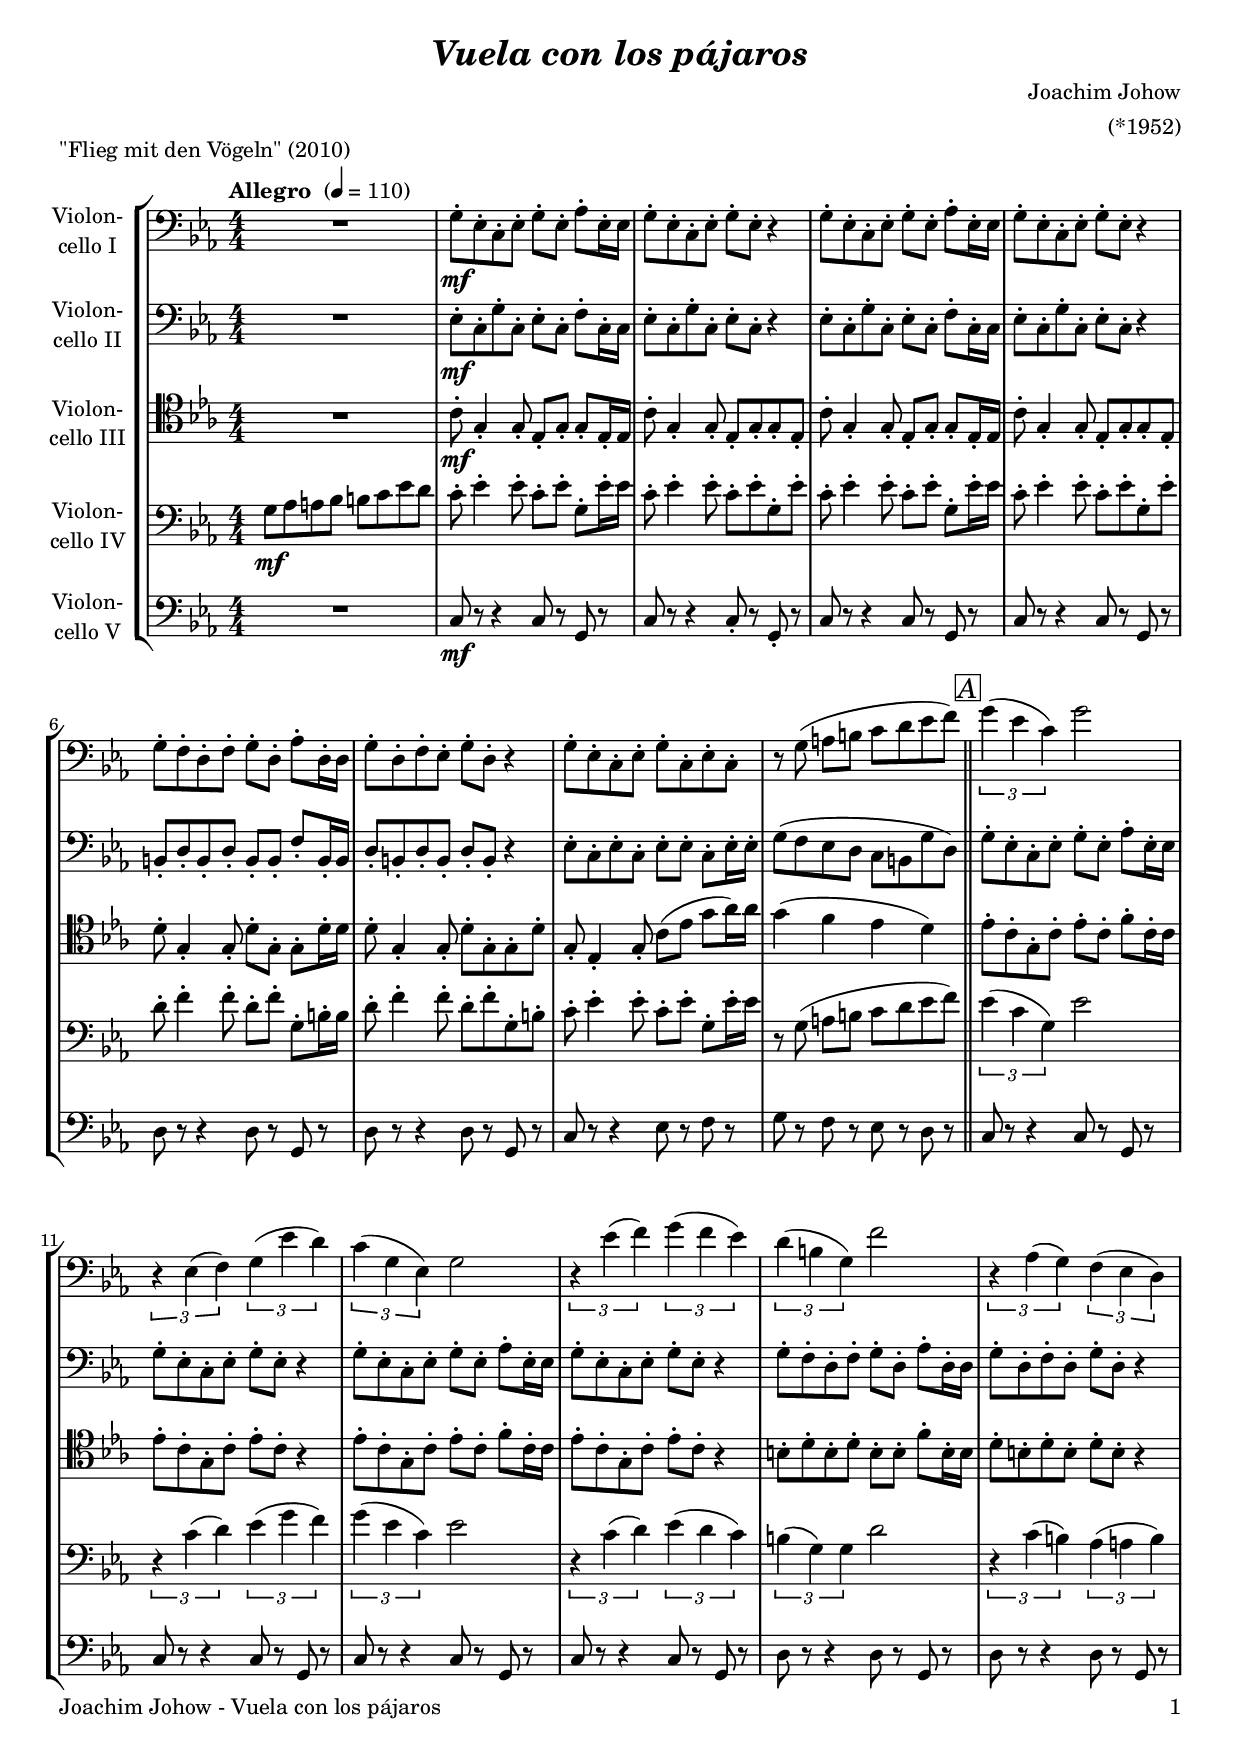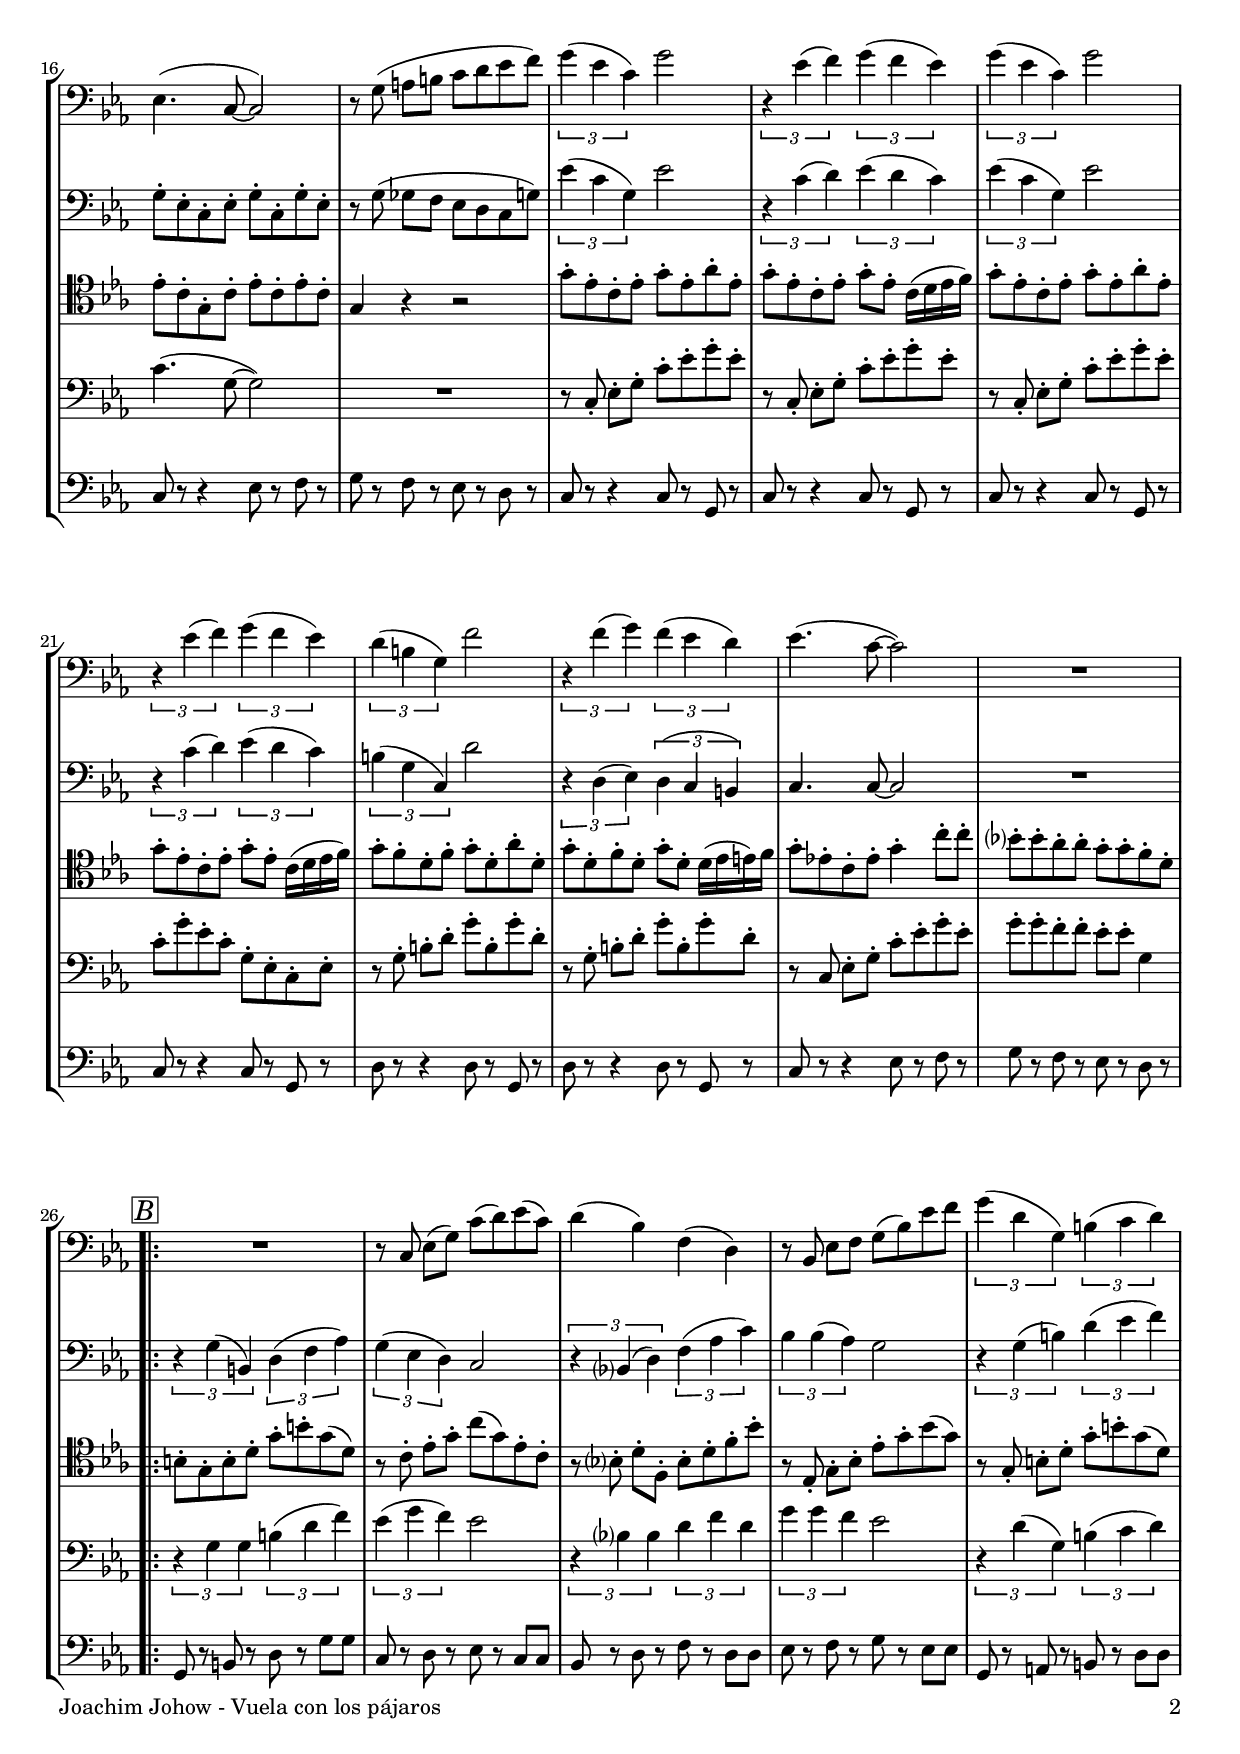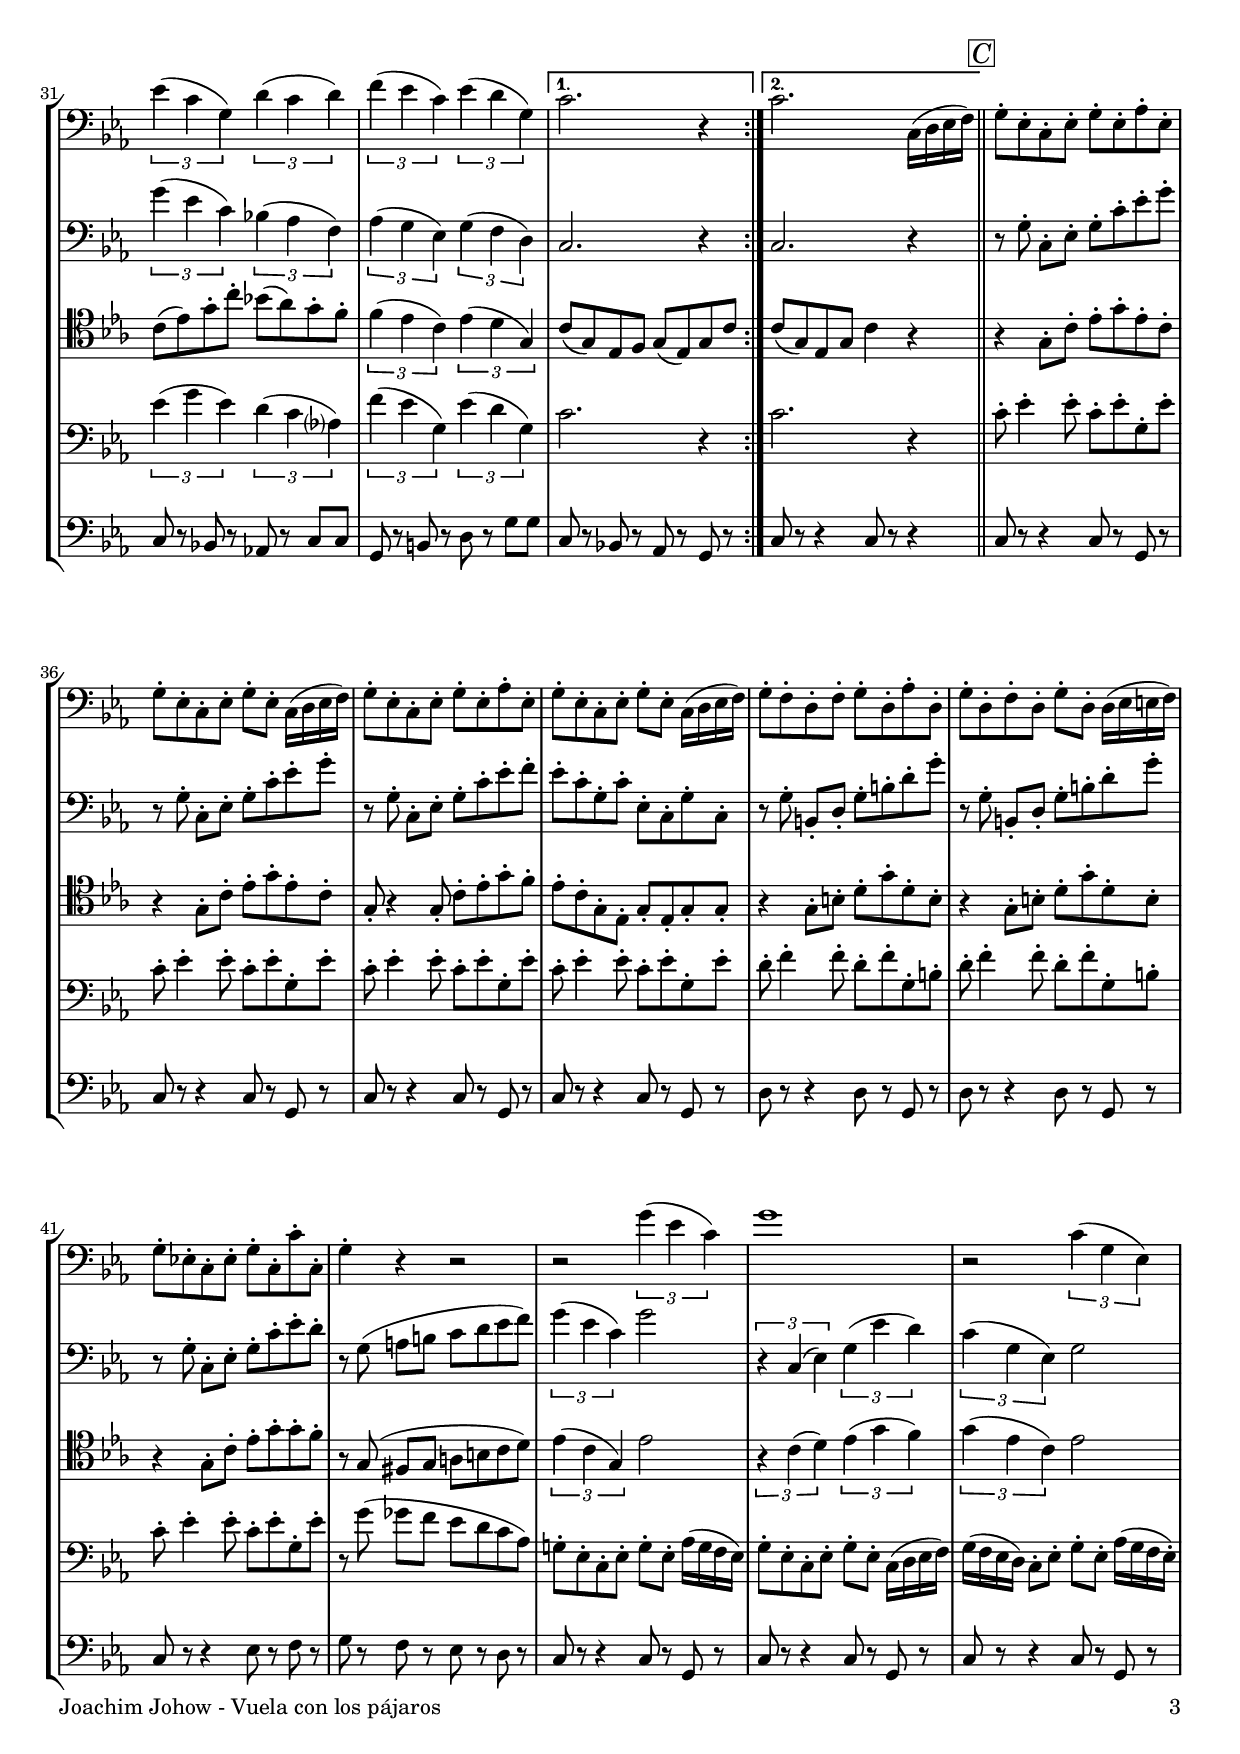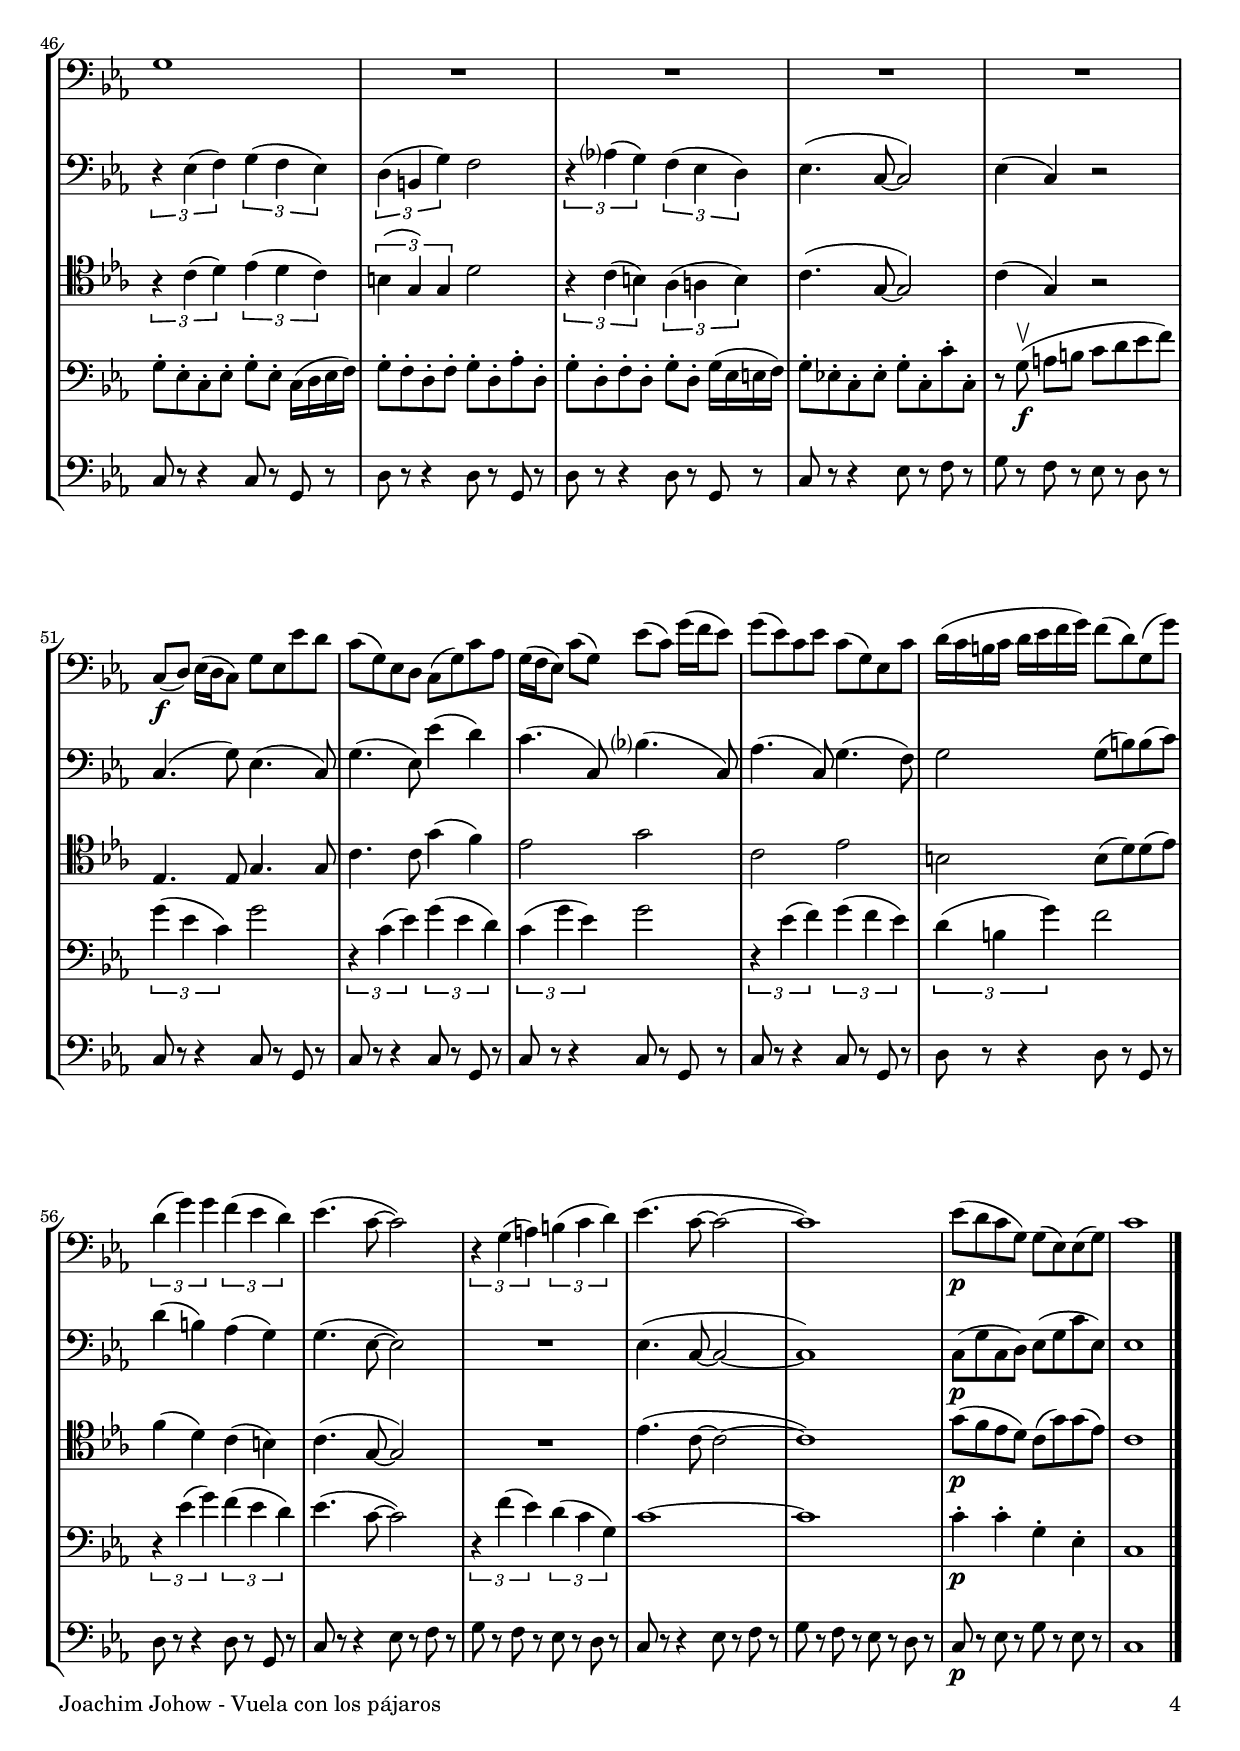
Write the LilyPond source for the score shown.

\version "2.18.2"
\include "deutsch.ly"

#(set-global-staff-size 19)

\header {
  title     = \markup \bold \italic "Vuela con los pájaros"
  composer  = "Joachim Johow"
  arranger  = "(*1952)"
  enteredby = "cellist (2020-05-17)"
  piece     = "\"Flieg mit den Vögeln\" (2010)"
}

voiceconsts = {
 \key f \major
 \time 4/4
 \clef "bass"
 \numericTimeSignature
 \compressFullBarRests
 \tempo "Allegro " 4=110
}

mihi = "clarinet"
milo = "cello"

boxa = { \bar "||" \mark \markup \box \italic "A" }
boxb = {           \mark \markup \box \italic "B" }
boxc = { \bar "||" \mark \markup \box \italic "C" }

arco = \markup \italic "arco"
dolc = \markup \italic "dolce"
rit  = \mark \markup \box \italic "rit."
pizz = \markup \italic "pizz."

va = \relative c' {
  \voiceconsts

  R1
  a8-.\mf f-. d-. f-. a-. f-. b-. f16-. f
  a8-. f-. d-. f-. a-. f-. r4
  a8-. f-. d-. f-. a-. f-. b-. f16-. f
  a8-. f-. d-. f-. a-. f-. r4
  
  a8-. g-. e-. g-. a-. e-. b'-. e,16-. e
  a8-. e-. g-. f-. a-. e-. r4
  a8-. f-. d-. f-. a-. d,-. f-. d-.
  r a'( \noBeam h cis d e f g) \boxa

  \tuplet 3/2 2 { a4( f d) } a'2
  \tuplet 3/2 2 { r4 f,( g) a( f' e) }
  \tuplet 3/2 2 { d( a f) } a2
  \tuplet 3/2 2 { r4 f'( g) a( g f) }
  \tuplet 3/2 2 { e( cis a) } g'2

  \tuplet 3/2 2 { r4 b,( a) g( f e) }
  f4.( d8~ d2)
  r8 a'( \noBeam h cis d e f g)
  \tuplet 3/2 2 { a4( f d) } a'2
  \tuplet 3/2 2 { r4 f( g) a( g f) }

  \tuplet 3/2 2 { a( f d) } a'2
  \tuplet 3/2 2 { r4 f( g) a( g f) }
  \tuplet 3/2 2 { e( cis a) } g'2
  \tuplet 3/2 2 { r4 g( a) g( f e) }
  f4.( d8~ d2)

  R1
  \repeat volta 2 {
    \boxb R
    r8 d, \noBeam f( a) d( e) f( d)
    e4( c) g( e)
    r8 c \noBeam f g a( c) f g

    \tuplet 3/2 2 { a4( e a,) cis( d e) }
    \tuplet 3/2 2 { f( d a) e'( d e) }
    \tuplet 3/2 2 { g( f d) f( e a,) }
  }
  \alternative {
    { d2. r4 }
    { d2. d,16( e f g) }
  } \boxc
  
  a8-. f-. d-. f-. a-. f-. b-. f-.
  a-. f-. d-. f-. a-. f-. d16( e f g)
  a8-. f-. d-. f-. a-. f-. b-. f-.
  a-. f-. d-. f-. a-. f-. d16( e f g)

  a8-. g-. e-. g-. a-. e-. b'-. e,-.
  a-. e-. g-. e-. a-. e-. e16( f fis g)
  a8-. f!-. d-. f-. a-. d,-. d'-. d,-.
  a'4-. r r2
  r \tuplet 3/2 2 { a'4( f d) }

  a'1
  r2 \tuplet 3/2 2 { d,4( a f) }
  a1
  
  R1*4
  d,8(\f e) f16( e d8) a' f f' e
  d( a) f e d( a') d b
  a16( g f8) d'( a) f'( d) a'16( g f8)
  a( f) d f d( a) f d'

  e16( d cis d e f g a) g8( e) a,( a')
  \tuplet 3/2 2 { e4( a) a g( f e) }
  f4.( d8~ d2)

  \tuplet 3/2 2 { r4 a( h) cis( d e) }
  f4.( d8~ d2~
  d1)
  f8(\p e d a) a( f) f( a)
  d1 \bar "|."
}

vb = \relative c {
  \voiceconsts

  R1
  f8-.\mf d-. a'-. d,-. f-. d-. g-. d16-. d
  f8-. d-. a'-. d,-. f-. d-. r4
  f8-. d-. a'-. d,-. f-. d-. g-. d16-. d
  f8-. d-. a'-. d,-. f-. d-. r4
  
  cis8-. e-. cis-. e-. cis-. cis-. g'-. cis,16-. cis
  e8-. cis-. e-. cis-. e-. cis-. r4
  f8-. d-. f-. d-. f-. f-. d-. f16-. f-.
  a8( g f e d cis a' e) \boxa

  a-. f-. d-. f-. a-. f-. b-. f16-. f
  a8-. f-. d-. f-. a-. f-. r4
  a8-. f-. d-. f-. a-. f-. b-. f16-. f
  a8-. f-. d-. f-. a-. f-. r4
  a8-. g-. e-. g-. a-. e-. b'-. e,16-. e

  a8-. e-. g-. e-. a-. e-. r4
  a8-. f-. d-. f-. a-. d,-. a'-. f-.
  r a( \noBeam as g f e d a')
  \tuplet 3/2 2 { f'4( d a) } f'2
  \tuplet 3/2 2 { r4 d( e) f( e d) }

  \tuplet 3/2 2 { f( d a) } f'2
  \tuplet 3/2 2 { r4 d( e) f( e d) }
  \tuplet 3/2 2 { cis( a d,) } e'2
  \tuplet 3/2 2 { r4 e,( f) e( d cis) }
  d4. d8~ d2

  R1
  \repeat volta 2 {
    \boxb \tuplet 3/2 2 { r4 a'( cis,) e( g b) }
    \tuplet 3/2 2 { a( f e) } d2
    \tuplet 3/2 2 { r4 c?( e) g( b d) }
    \tuplet 3/2 2 { c c( b) } a2

    \tuplet 3/2 2 { r4 a( cis) e( f g) }
    \tuplet 3/2 2 { a( f d) c!( b g) }
    \tuplet 3/2 2 { b( a f) a( g e) }
  }
  \alternative {
    { d2. r4 }
    { d2. r4 }
  } \boxc

  r8 a'-. \noBeam d,-. f-. a-. d-. f-. a-.
  r a,-. \noBeam d,-. f-. a-. d-. f-. a-.
  r a,-. \noBeam d,-. f-. a-. d-. f-. g-.
  f-. d-. a-. d-. f,-. d-. a'-. d,-.

  r a'-. \noBeam cis,-. e-. a-. cis-. e-. a-.
  r a,-. \noBeam cis,-. e-. a-. cis-. e-. a-.
  r a,-. \noBeam d,-. f-. a-. d-. f-. e-.
  r a,( \noBeam h cis d e f g)
  \tuplet 3/2 2 { a4( f d) } a'2

  \tuplet 3/2 2 { r4 d,,( f) a( f' e) }
  \tuplet 3/2 2 { d( a f) } a2
  \tuplet 3/2 2 { r4 f( g) a( g f) }
  \tuplet 3/2 2 { e( cis a') } g2
  \tuplet 3/2 2 { r4 b?( a) g( f e) }
  f4.( d8 ~ d2)

  f4( d) r2
  d4.( a'8) f4.( d8)
  a'4.( f8) f'4( e)
  d4.( d,8) c'?4.( d,8)
  b'4.( d,8) a'4.( g8)

  a2 a8( cis) cis( d)
  e4( cis) b( a)
  a4.( f8~ f2)

  R1
  f4.( d8~ d2~
  d1)
  d8(\p a' d, e) f( a d f,)
  f1 \bar "|."
}

vc = \relative c' {
  \voiceconsts
  \clef "tenor"
  
  R1
  d8-.\mf a4-. a8-. f-. a-. a-. f16-. f
  d'8-. a4-. a8-. f-. a-. a-. f-.
  d'-. a4-. a8-. f-. a-. a-. f16-. f
  d'8-. a4-. a8-. f-. a-. a-. f-.
  
  e'-. a,4-. a8-. e'-. a,-. a-. e'16-. e
  e8-. a,4-. a8-. e'-. a,-. a-. e'-.
  a,-. f4-. a8-. d( f a b16) b
  a4( g f e) \boxa

  f8-. d-. a-. d-. f-. d-. g-. d16-. d
  f8-. d-. a-. d-. f-. d-. r4
  f8-. d-. a-. d-. f-. d-. g-. d16-. d
  f8-. d-. a-. d-. f-. d-. r4
  cis8-. e-. cis-. e-. cis-. cis-. g'-. cis,16-. cis

  e8-. cis-. e-. cis-. e-. cis-. r4
  f8-. d-. a-. d-. f-. d-. f-. d-.
  a4 r r2
  a'8-. f-. d-. f-. a-. f-. b-. f-.
  a-.f-. d-. f-. a-. f-. d16( e f g)

  a8-. f-. d-. f-. a-. f-. b-. f-.
  a-. f-. d-. f-. a-. f-. d16( e f g)
  a8-. g-. e-. g-. a-. e-. b'-. e,-.
  a-. e-. g-. e-. a-. e-. e16( f fis) g
  a8-. f!-. d-. f-. a4-. d8-. d-.

  c?-. c-. b-. b-. a-. a-. g-. e-.
  \repeat volta 2 {
    \boxb cis-. a-. cis-. e-. a-. cis-. a( e)
    r d-. \noBeam f-. a-. d( a) f-. d-.
    r c?-. \noBeam e-. g,-. c-. e-. g-. c-.
    r f,,-. \noBeam a-. c-. f-. a-. c( a)

    r a,-. \noBeam cis-. e-. a-. cis-. a( e)
    d( f) a-. d-. c!( b) a-. g-.
    \tuplet 3/2 2 { g4( f d) f( e a,) }
  }
  \alternative {
    { d8( a) f g a( f) a d }
    { d( a) f a d4 r }
  } \boxc

  r a8-. d-. f-. a-. f-. d-.
  r4 a8-. d-. f-. a-. f-. d-.
  a-. r4 a8-. d-. f-. a-. g-.
  f-. d-. a-. f-. a-. f-. a-. a-.
  r4 a8-. cis-. e-. a-. e-. cis-.

  r4 a8-. cis-. e-. a-. e-. cis-.
  r4 a8-. d-. f-. a-. a-. g-.
  r a,( \noBeam gis a h cis d e)
  \tuplet 3/2 2 { f4( d a) } f'2
  \tuplet 3/2 2 { r4 d( e) f( a g) }
  \tuplet 3/2 2 { a( f d) } f2

  \tuplet 3/2 2 { r4 d( e) f( e d) }
  \tuplet 3/2 2 { cis( a) a } e'2
  \tuplet 3/2 2 { r4 d( cis) b( h cis) }
  d4.( a8~ a2)
  d4( a) r2
  f4. f8 a4. a8
  d4. d8 a'4( g)

  f2 a
  d, f
  cis cis8( e) e( f)
  g4( e) d( cis)
  d4.( a8~ a2)

  R1
  f'4.( d8~ d2~
  d1)
  a'8(\p g f e) d( a') a( f)
  d1 \bar "|."
}

vd = \relative c' {
  \voiceconsts

  a8\mf b h c cis d f e
  d-. f4-. f8-. d-. f-. a,-. f'16-. f
  d8-. f4-. f8-. d-. f-. a,-. f'-.
  d-. f4-. f8-. d-. f-. a,-. f'16-. f
  d8-. f4-. f8-. d-. f-. a,-. f'-.
  
  e-. g4-. g8-. e-. g-. a,-. cis16-. cis
  e8-. g4-. g8-. e-. g-. a,-. cis-.
  d-. f4-. f8-. d-. f-. a,-. f'16-. f
  r8 a,( \noBeam h cis d e f g) \boxa

  \tuplet 3/2 2 { f4( d a) } f'2
  \tuplet 3/2 2 { r4 d( e) f( a g) }
  \tuplet 3/2 2 { a( f d) } f2
  \tuplet 3/2 2 { r4 d( e) f( e d) }
  \tuplet 3/2 2 { cis( a) a } e'2
  \tuplet 3/2 2 { r4 d( cis) b( h cis) }
  
  d4.( a8~ a2)
  R1
  r8 d,-. \noBeam f-. a-. d-. f-. a-. f-.
  r d,-. \noBeam f-. a-. d-. f-. a-. f-.
  r d,-. \noBeam f-. a-. d-. f-. a-. f-.
  d-. a'-. f-. d-. a-. f-. d-. f-.

  r a-. \noBeam cis-. e-. a-. cis,-. a'-. e-.
  r a,-. \noBeam cis-. e-. a-. cis,-. a'-. e-.
  r d, \noBeam f-. a-. d-. f-. a-. f-.
  a-. a-. g-. g-. f-. f-. a,4
  
  \repeat volta 2 {
    \boxb \tuplet 3/2 2 { r a a cis( e g) }

    \tuplet 3/2 2 { f( a g) } f2
    \tuplet 3/2 2 { r4 c? c  e g e }
    \tuplet 3/2 2 { a a g } f2
    \tuplet 3/2 2 { r4 e( a,) cis( d e) }
    \tuplet 3/2 2 { f( a f) e( d b?) }
    \tuplet 3/2 2 { g'( f a,) f'( e a,) }
  }
  \alternative {
    { d2. r4 }
    { d2. r4 }
  } \boxc
  d8-. f4-. f8-. d-. f-. a,-. f'-.
  d-. f4-. f8-. d-. f-. a,-. f'-.
  d-. f4-. f8-. d-. f-. a,-. f'-.
  d-. f4-. f8-. d-. f-. a,-. f'-.

  e-. g4-. g8-. e-. g-. a,-. cis-.
  e-. g4-. g8-. e-. g-. a,-. cis-.
  d-. f4-. f8-. d-. f-. a,-. f'-.
  r a( \noBeam as g f e d b)
  a!-. f-. d-. f-. a-. f-. b16( a g f)

  a8-. f-. d-. f-. a-. f-. d16( e f g)
  a( g f e) d8-. f-. a-. f-. b16( a g f)-.
  a8-. f-. d-. f-. a-. f-. d16( e f g)
  a8-. g-. e-. g-. a-. e-. b'-. e,-.

  a-. e-. g-. e-. a-. e-. a16( f fis g)
  a8-. f!-. d-. f-. a-. d,-. d'-. d,-.
  r a'(\upbow\f \noBeam h cis d e f g)
  \tuplet 3/2 2 { a4( f d) } a'2
  \tuplet 3/2 2 { r4 d,( f) a( f e) }

  \tuplet 3/2 2 { d( a' f) } a2
  \tuplet 3/2 2 { r4 f( g) a( g f) }
  \tuplet 3/2 2 { e( cis a') } g2
  \tuplet 3/2 2 { r4 f( a) g( f e) }

  f4.( d8~ d2)
  \tuplet 3/2 2 { r4 g( f) e( d a) }
  d1~
  d
  d4-.\p d-. a-. f-.
  d1 \bar "|."
}

ve = \relative c {
  \voiceconsts

  R1
  d8\mf r r4 d8 r a r
  d r r4 d8-. r a-. r
  d r r4 d8 r a r  
  d r r4 d8 r a r
  
  e' r r4 e8 r a, r
  e' r r4 e8 r a, r
  d r r4 f8 r g r
  a r g r f r e r \boxa

  d r r4 d8 r a r
  d r r4 d8 r a r
  d r r4 d8 r a r
  d r r4 d8 r a r
  e' r r4 e8 r a, r
  
  e' r r4 e8 r a, r
  d r r4 f8 r g r
  a r g r f r e r
  d r r4 d8 r a r
  d r r4 d8 r a r
  
  d r r4 d8 r a r
  d r r4 d8 r a r
  e' r r4 e8 r a, r
  e' r r4 e8 r a, r
  d r r4 f8 r g r

  a r g r f r e r
  \repeat volta 2 {
    \boxb a, r cis r e r a a
    d, r e r f r d d
    c r e r g r e e
    f r g r a r f f

    a, r h r cis r e e
    d r c! r b! r d d
    a r cis r e r a a
  }
  \alternative {
    { d, r c! r b r a r }
    { d r r4 d8 r r4 }
  } \boxc

  d8 r r4 d8 r a r
  d r r4 d8 r a r
  d r r4 d8 r a r
  d r r4 d8 r a r
  e' r r4 e8 r a, r
  
  e' r r4 e8 r a, r
  d r r4 f8 r g r
  a r g r f r e r
  d r r4 d8 r a r
  d r r4 d8 r a r

  d r r4 d8 r a r
  d r r4 d8 r a r
  e' r r4 e8 r a, r
  e' r r4 e8 r a, r
  d r r4 f8 r g r

  a r g r f r e r
  d r r4 d8 r a r
  d r r4 d8 r a r
  d r r4 d8 r a r
  d r r4 d8 r a r
  e' r r4 e8 r a, r
  e' r r4 e8 r a, r
  d r r4 f8 r g r
  a r g r f r e r

  d r r4 f8 r g r
  a r g r f r e r
  d\p r f r a r f r
  d1 \bar "|."
}


music = \new StaffGroup <<
      \new Staff {
        \set Staff.midiInstrument = \milo
        \set Staff.instrumentName = \markup \center-column { "Violon-" "cello I" }
        \transpose f es { \va }
      }

      \new Staff {
        \set Staff.midiInstrument = \milo
        \set Staff.instrumentName = \markup \center-column { "Violon-" "cello II" }
        \transpose f es { \vb }
      }

      \new Staff {
        \set Staff.midiInstrument = \milo
        \set Staff.instrumentName = \markup \center-column { "Violon-" "cello III" }
        \transpose f es { \vc }
      }

      \new Staff {
        \set Staff.midiInstrument = \milo
        \set Staff.instrumentName = \markup \center-column { "Violon-" "cello IV" }
        \transpose f es { \vd }
      }

      \new Staff {
        \set Staff.midiInstrument = \milo
        \set Staff.instrumentName = \markup \center-column { "Violon-" "cello V" }
        \transpose f es { \ve }
      }
>>

\book {
   \paper {
    print-page-number = ##t
    print-first-page-number = ##t
    ragged-last-bottom = ##f
    oddHeaderMarkup = \markup \null
    evenHeaderMarkup = \markup \null
    oddFooterMarkup = \markup {
      \fill-line {
        \on-the-fly #print-page-number-check-first
        "Joachim Johow - Vuela con los pájaros" \fromproperty #'page:page-number-string
      }
    }
    evenFooterMarkup = \oddFooterMarkup
  } \score {
    \music
    \layout {}
  }

  \score {
    \unfoldRepeats \music

    \midi {
      \context {
        \Score
      }
    }
  }
}